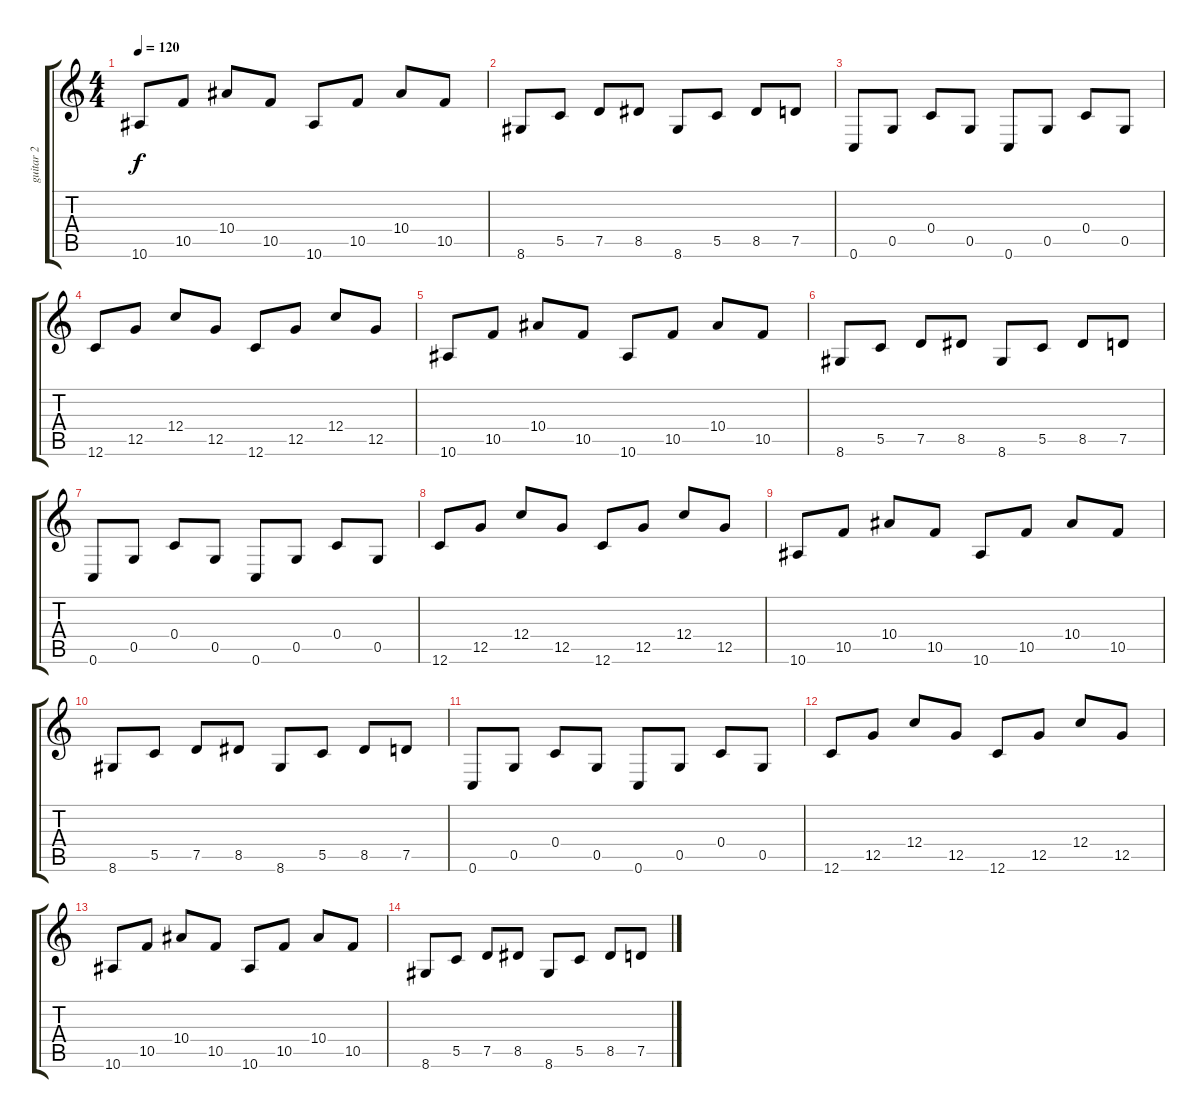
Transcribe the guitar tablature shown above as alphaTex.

\track ("guitar 2" "guitar 2") {instrument overdrivenguitar}
\staff {score tabs}
\tuning (D4 A3 F3 C3 G2 C2) {hide}
\ts (4 4)
\tempo 120
\clef g2
\ks c
10.6.8{dy f} 10.5.8 10.4.8 10.5.8 10.6.8 10.5.8 10.4.8 10.5.8 |
8.6.8 5.5.8 7.5.8 8.5.8 8.6.8 5.5.8 8.5.8 7.5.8 |
0.6.8 0.5.8 0.4.8 0.5.8 0.6.8 0.5.8 0.4.8 0.5.8 |
12.6.8 12.5.8 12.4.8 12.5.8 12.6.8 12.5.8 12.4.8 12.5.8 |
10.6.8 10.5.8 10.4.8 10.5.8 10.6.8 10.5.8 10.4.8 10.5.8 |
8.6.8 5.5.8 7.5.8 8.5.8 8.6.8 5.5.8 8.5.8 7.5.8 |
0.6.8 0.5.8 0.4.8 0.5.8 0.6.8 0.5.8 0.4.8 0.5.8 |
12.6.8 12.5.8 12.4.8 12.5.8 12.6.8 12.5.8 12.4.8 12.5.8 |
10.6.8 10.5.8 10.4.8 10.5.8 10.6.8 10.5.8 10.4.8 10.5.8 |
8.6.8 5.5.8 7.5.8 8.5.8 8.6.8 5.5.8 8.5.8 7.5.8 |
0.6.8 0.5.8 0.4.8 0.5.8 0.6.8 0.5.8 0.4.8 0.5.8 |
12.6.8 12.5.8 12.4.8 12.5.8 12.6.8 12.5.8 12.4.8 12.5.8 |
10.6.8 10.5.8 10.4.8 10.5.8 10.6.8 10.5.8 10.4.8 10.5.8 |
8.6.8 5.5.8 7.5.8 8.5.8 8.6.8 5.5.8 8.5.8 7.5.8
